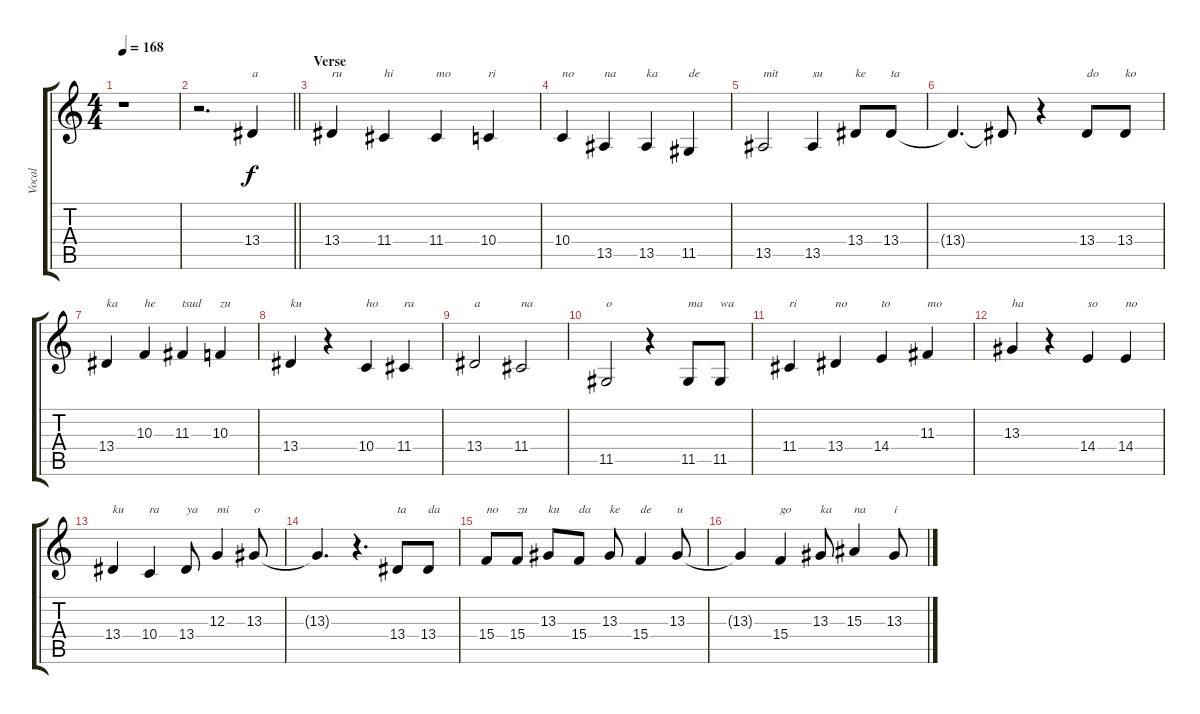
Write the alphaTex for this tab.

\track ("Vocal" "Vocal") {instrument violin}
\staff {score tabs}
\tuning (E4 B3 G3 D3 A2 E2) {hide}
\ts (4 4)
\tempo 168
\clef g2
\ks c
r.1{dy f} |
\barLineRight lightlight
r.2{d} 13.4.4{txt "a"} |
\section ("" "Verse")
13.4.4{txt "ru"} 11.4.4{txt "hi"} 11.4.4{txt "mo"} 10.4.4{txt "ri"} |
10.4.4{txt "no"} 13.5.4{txt "na"} 13.5.4{txt "ka"} 11.5.4{txt "de"} |
13.5.2{txt "mit"} 13.5.4{txt "su"} 13.4.8{txt "ke"} 13.4.8{txt "ta"} |
13.4{t}.4{d} 13.4{t}.8 r.4 13.4.8{txt "do"} 13.4.8{txt "ko"} |
13.4.4{txt "ka"} 10.3.4{txt "he"} 11.3.4{txt "tsud"} 10.3.4{txt "zu"} |
13.4.4{txt "ku"} r.4 10.4.4{txt "ho"} 11.4.4{txt "ra"} |
13.4.2{txt "a"} 11.4.2{txt "na"} |
11.5.2{txt "o"} r.4 11.5.8{txt "ma"} 11.5.8{txt "wa"} |
11.4.4{txt "ri"} 13.4.4{txt "no"} 14.4.4{txt "to"} 11.3.4{txt "mo"} |
13.3.4{txt "ha"} r.4 14.4.4{txt "so"} 14.4.4{txt "no"} |
13.4.4{txt "ku"} 10.4.4{txt "ra"} 13.4.8{txt "ya"} 12.3.4{txt "mi"} 13.3.8{txt "o"} |
13.3{t}.4{d} r.4{d} 13.4.8{txt "ta"} 13.4.8{txt "da"} |
15.4.8{txt "no"} 15.4.8{txt "zu"} 13.3.8{txt "ku"} 15.4.8{txt "da"} 13.3.8{txt "ke"} 15.4.4{txt "de"} 13.3.8{txt "u"} |
13.3{t}.4 15.4.4{txt "go"} 13.3.8{txt "ka"} 15.3.4{txt "na"} 13.3.8{txt "i"}
